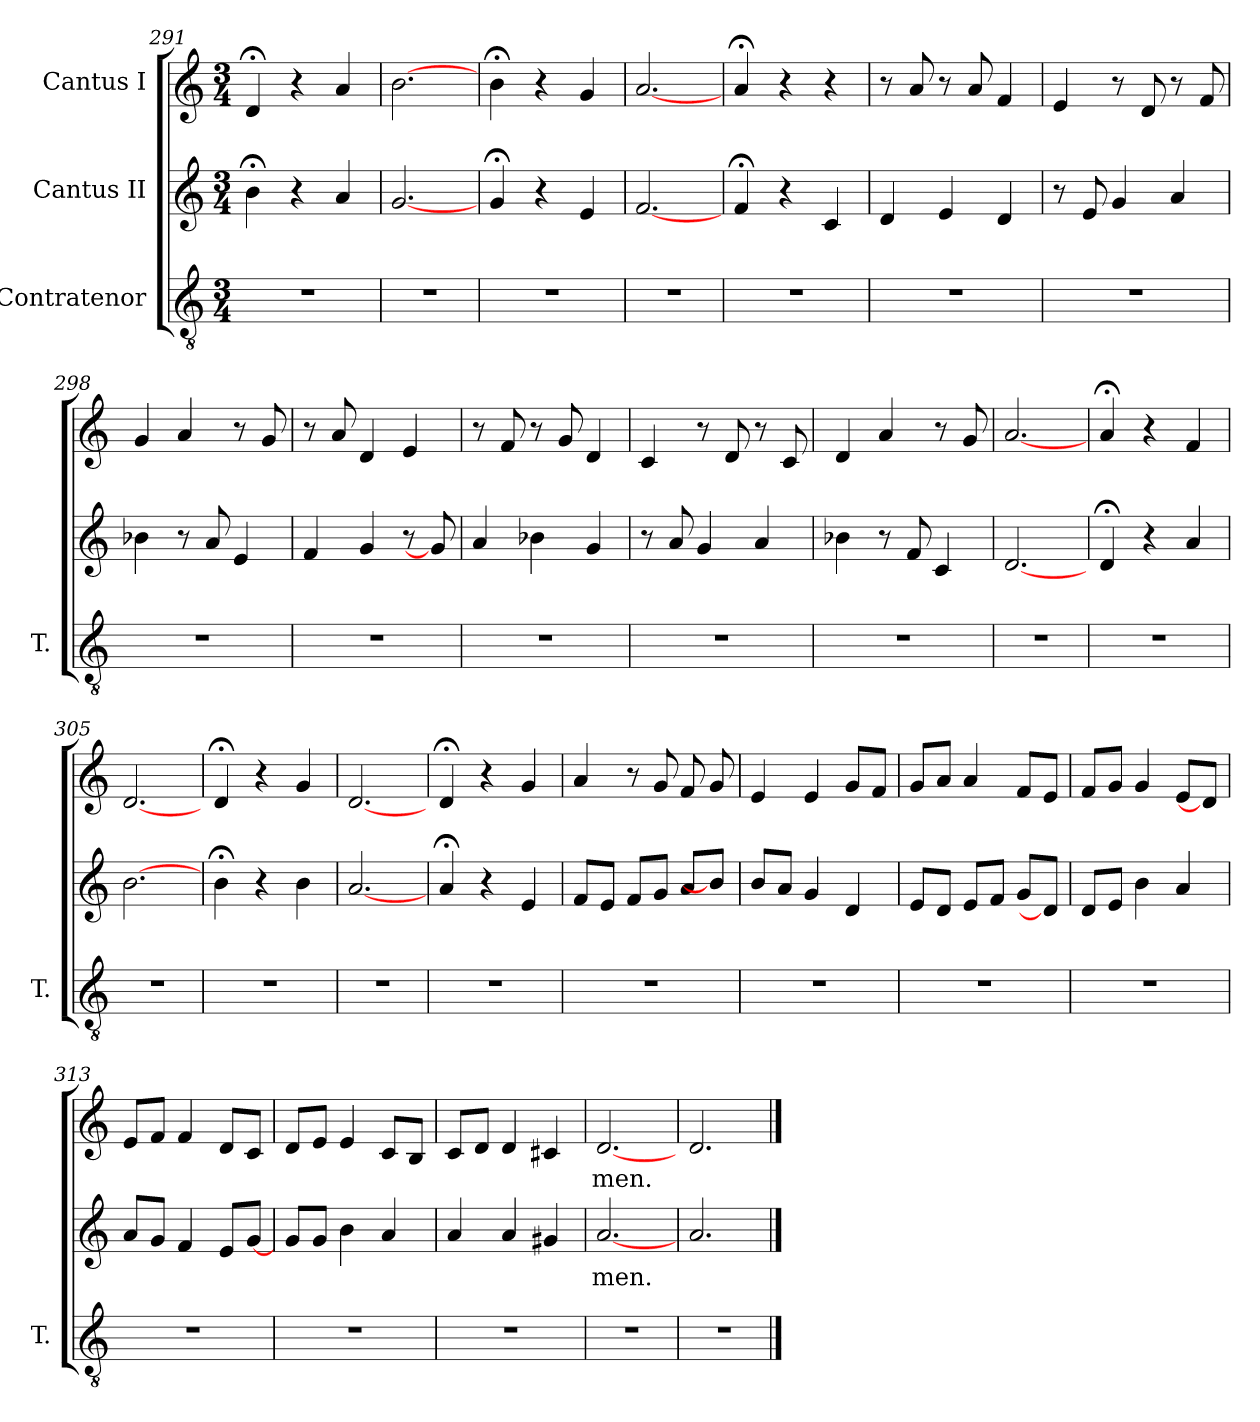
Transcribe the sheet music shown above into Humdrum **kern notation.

**kern	**kern	**text	**kern	**text
*part3	*part2	*part2	*part1	*part1
*staff3	*staff2	*staff2	*staff1	*staff1
*I"Contratenor	*I"Cantus II	*	*I"Cantus I	*
*I'T.	*	*	*	*
*clefGv2	*clefG2	*	*clefG2	*
*ITrd7c12	*	*	*	*
*k[]	*k[]	*	*k[]	*
*C:	*C:	*	*C:	*
*M3/4	*M3/4	*	*M3/4	*
=291	=291	=291	=291	=291
!LO:N:vis=1	!	!	!	!
2.r	4b;i\	.	4d;i/	.
.	4r	.	4r	.
.	4ai/	.	4ai/	.
=292	=292	=292	=292	=292
!LO:N:vis=1	!	!	!	!
2.r	[2.gi/	.	[2.bi\	.
=293	=293	=293	=293	=293
!LO:N:vis=1	!	!	!	!
2.r	4g;i/	.	4b;i\	.
.	4r	.	4r	.
.	4ei/	.	4gi/	.
=294	=294	=294	=294	=294
!LO:N:vis=1	!	!	!	!
2.r	[2.fi/	.	[2.ai/	.
=295	=295	=295	=295	=295
!LO:N:vis=1	!	!	!	!
2.r	4f;i/	.	4a;i/	.
.	4r	.	4r	.
.	4ci/	.	4r	.
=296	=296	=296	=296	=296
!LO:N:vis=1	!	!	!	!
2.r	4di/	.	8r	.
.	.	.	8ai/L	.
.	4ei/	.	8r	.
.	.	.	8ai/L	.
.	4di/	.	4fi/	.
!!LO:LB:g=z
=297	=297	=297	=297	=297
!LO:N:vis=1	!	!	!	!
2.r	8r	.	4ei/	.
.	8ei/L	.	.	.
.	4gi/	.	8r	.
.	.	.	8di/L	.
.	4ai/	.	8r	.
.	.	.	8fi/L	.
=298	=298	=298	=298	=298
!LO:N:vis=1	!	!	!	!
2.r	4b-Xi\	.	4gi/	.
.	8r	.	4ai/	.
.	8ai/L	.	.	.
.	4ei/	.	8r	.
.	.	.	8gi/L	.
=299	=299	=299	=299	=299
!LO:N:vis=1	!	!	!	!
2.r	4fi/	.	8r	.
.	.	.	8ai/L	.
.	4gi/	.	4di/	.
.	8r	.	4ei/	.
.	8gi/L]	.	.	.
=300	=300	=300	=300	=300
!LO:N:vis=1	!	!	!	!
2.r	4ai/	.	8r	.
.	.	.	8fi/L	.
.	4b-Xi\	.	8r	.
.	.	.	8gi/L	.
.	4gi/	.	4di/	.
=301	=301	=301	=301	=301
!LO:N:vis=1	!	!	!	!
2.r	8r	.	4ci/	.
.	8ai/L	.	.	.
.	4gi/	.	8r	.
.	.	.	8di/L	.
.	4ai/	.	8r	.
.	.	.	8ci/L	.
=302	=302	=302	=302	=302
!LO:N:vis=1	!	!	!	!
2.r	4b-Xi\	.	4di/	.
.	8r	.	4ai/	.
.	8fi/L	.	.	.
.	4ci/	.	8r	.
.	.	.	8gi/L	.
!!LO:LB:g=z
=303	=303	=303	=303	=303
!LO:N:vis=1	!	!	!	!
2.r	[2.di/	.	[2.ai/	.
=304	=304	=304	=304	=304
!LO:N:vis=1	!	!	!	!
2.r	4d;i/	.	4a;i/	.
.	4r	.	4r	.
.	4ai/	.	4fi/	.
=305	=305	=305	=305	=305
!LO:N:vis=1	!	!	!	!
2.r	[2.bi\	.	[2.di/	.
=306	=306	=306	=306	=306
!LO:N:vis=1	!	!	!	!
2.r	4b;i\	.	4d;i/	.
.	4r	.	4r	.
.	4bi\	.	4gi/	.
=307	=307	=307	=307	=307
!LO:N:vis=1	!	!	!	!
2.r	[2.ai/	.	[2.di/	.
=308	=308	=308	=308	=308
!LO:N:vis=1	!	!	!	!
2.r	4a;i/	.	4d;i/	.
.	4r	.	4r	.
.	4ei/	.	4gi/	.
=309	=309	=309	=309	=309
!LO:N:vis=1	!	!	!	!
2.r	8fi/L	.	4ai/	.
.	8ei/J	.	.	.
.	8fi/L	.	8r	.
.	8gi/J	.	8gi/L	.
.	8ai/L	.	8fi/L	.
.	8bi/J]	.	8gi/J	.
=310	=310	=310	=310	=310
!LO:N:vis=1	!	!	!	!
2.r	8bi/L	.	4ei/	.
.	8ai/J	.	.	.
.	4gi/	.	4ei/	.
.	4di/	.	8gi/L	.
.	.	.	8fi/J	.
!!LO:PB:g=z
=311	=311	=311	=311	=311
!LO:N:vis=1	!	!	!	!
2.r	8ei/L	.	8gi/L	.
.	8di/J	.	8ai/J	.
.	8ei/L	.	4ai/	.
.	8fi/J	.	.	.
.	8gi/L	.	8fi/L	.
.	8di/J]	.	8ei/J	.
=312	=312	=312	=312	=312
!LO:N:vis=1	!	!	!	!
2.r	8di/L	.	8fi/L	.
.	8ei/J	.	8gi/J	.
.	4bi\	.	4gi/	.
.	4ai/	.	8ei/L	.
.	.	.	8di/J]	.
=313	=313	=313	=313	=313
!LO:N:vis=1	!	!	!	!
2.r	8ai/L	.	8ei/L	.
.	8gi/J	.	8fi/J	.
.	4fi/	.	4fi/	.
.	8ei/L	.	8di/L	.
.	[8gi/J	.	8ci/J	.
=314	=314	=314	=314	=314
!LO:N:vis=1	!	!	!	!
2.r	8gi/L	.	8di/L	.
.	8gi/J	.	8ei/J	.
.	4bi\	.	4ei/	.
.	4ai/	.	8ci/L	.
.	.	.	8Bi/J	.
=315	=315	=315	=315	=315
!LO:N:vis=1	!	!	!	!
2.r	4ai/	.	8ci/L	.
.	.	.	8di/J	.
.	4ai/	.	4di/	.
.	4g#Xi/	.	4c#Xi/	.
=316	=316	=316	=316	=316
!LO:N:vis=1	!	!LO:LY:b:color=#000000	!	!LO:LY:b:color=#000000
2.r	[2.ai/	-men.	[2.di/	-men.
=317	=317	=317	=317	=317
!LO:N:vis=1	!	!	!	!
2.r	2.ai/	.	2.di/	.
==	==	==	==	==
*-	*-	*-	*-	*-
